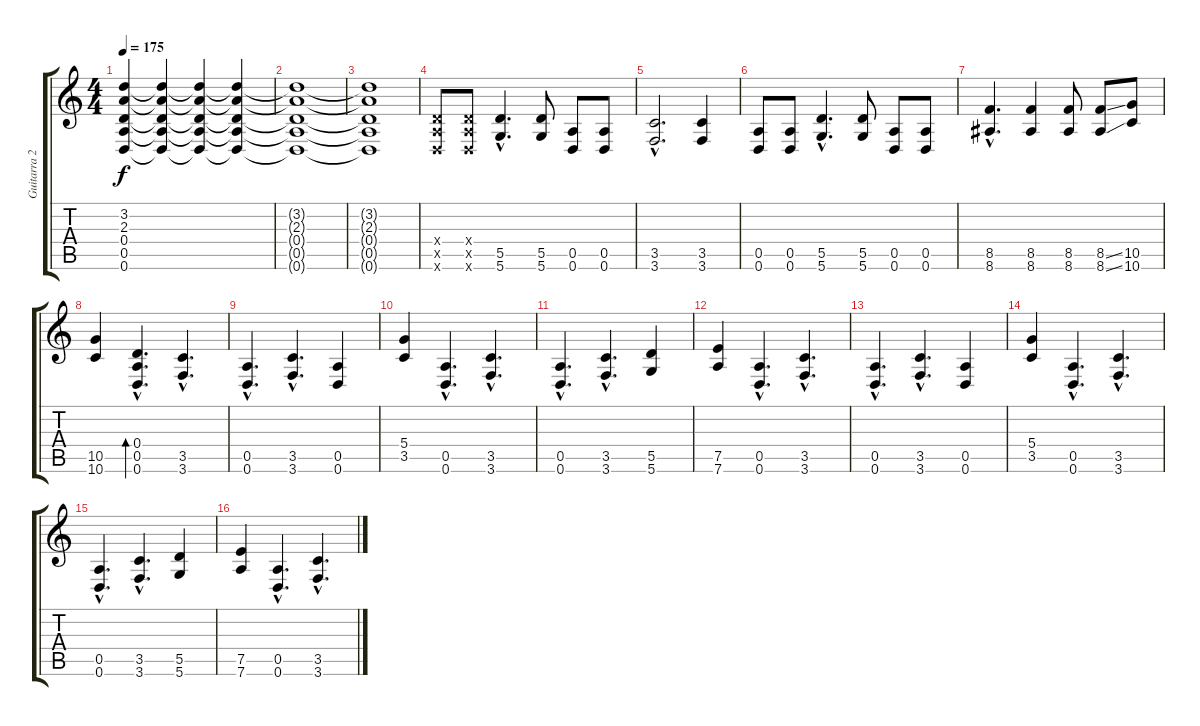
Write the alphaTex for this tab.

\track ("Guitarra 2" "Guitarra 2") {instrument distortionguitar}
\staff {score tabs}
\tuning (E4 B3 G3 D3 A2 D2) {hide}
\ts (4 4)
\tempo 175
\clef g2
\ks c
(3.2{t} 2.3{t} 0.4{t} 0.5{t} 0.6{t}).4{dy f volume 10} (3.2{t} 2.3{t} 0.4{t} 0.5{t} 0.6{t}).4 (3.2{t} 2.3{t} 0.4{t} 0.5{t} 0.6{t}).4 (3.2{t} 2.3{t} 0.4{t} 0.5{t} 0.6{t}).4 |
(3.2{t} 2.3{t} 0.4{t} 0.5{t} 0.6{t}).1 |
(3.2{t} 2.3{t} 0.4{t} 0.5{t} 0.6{t}).1 |
(0.4{x} 0.5{x} 0.6{x}).8{volume 16 balance 8} (0.4{x} 0.5{x} 0.6{x}).8 (5.5{hac} 5.6{hac}).4{d volume 13 balance 1} (5.5 5.6).8 (0.5 0.6).8{volume 11 instrument electricguitarmuted} (0.5 0.6).8 |
(3.5{hac} 3.6{hac}).2{d volume 13 instrument distortionguitar} (3.5 3.6).4 |
(0.5 0.6).8{volume 11 instrument electricguitarmuted} (0.5 0.6).8 (5.5{hac} 5.6{hac}).4{d volume 13 instrument distortionguitar} (5.5 5.6).8 (0.5 0.6).8{volume 11 instrument electricguitarmuted} (0.5 0.6).8 |
(8.5{hac} 8.6{hac}).4{d volume 13 instrument distortionguitar} (8.5 8.6).4 (8.5 8.6).8 (8.5{ss} 8.6{ss}).8 (10.5 10.6).8 |
(10.5 10.6).4 (0.4{hac} 0.5{hac} 0.6{hac}).4{d bd 240} (3.5{hac} 3.6{hac}).4{d} |
(0.5{hac} 0.6{hac}).4{d} (3.5{hac} 3.6{hac}).4{d} (0.5 0.6).4 |
(5.4 3.5).4 (0.5{hac} 0.6{hac}).4{d} (3.5{hac} 3.6{hac}).4{d} |
(0.5{hac} 0.6{hac}).4{d} (3.5{hac} 3.6{hac}).4{d} (5.5 5.6).4 |
(7.5 7.6).4 (0.5{hac} 0.6{hac}).4{d} (3.5{hac} 3.6{hac}).4{d} |
(0.5{hac} 0.6{hac}).4{d} (3.5{hac} 3.6{hac}).4{d} (0.5 0.6).4 |
(5.4 3.5).4 (0.5{hac} 0.6{hac}).4{d} (3.5{hac} 3.6{hac}).4{d} |
(0.5{hac} 0.6{hac}).4{d} (3.5{hac} 3.6{hac}).4{d} (5.5 5.6).4 |
(7.5 7.6).4 (0.5{hac} 0.6{hac}).4{d} (3.5{hac} 3.6{hac}).4{d}
